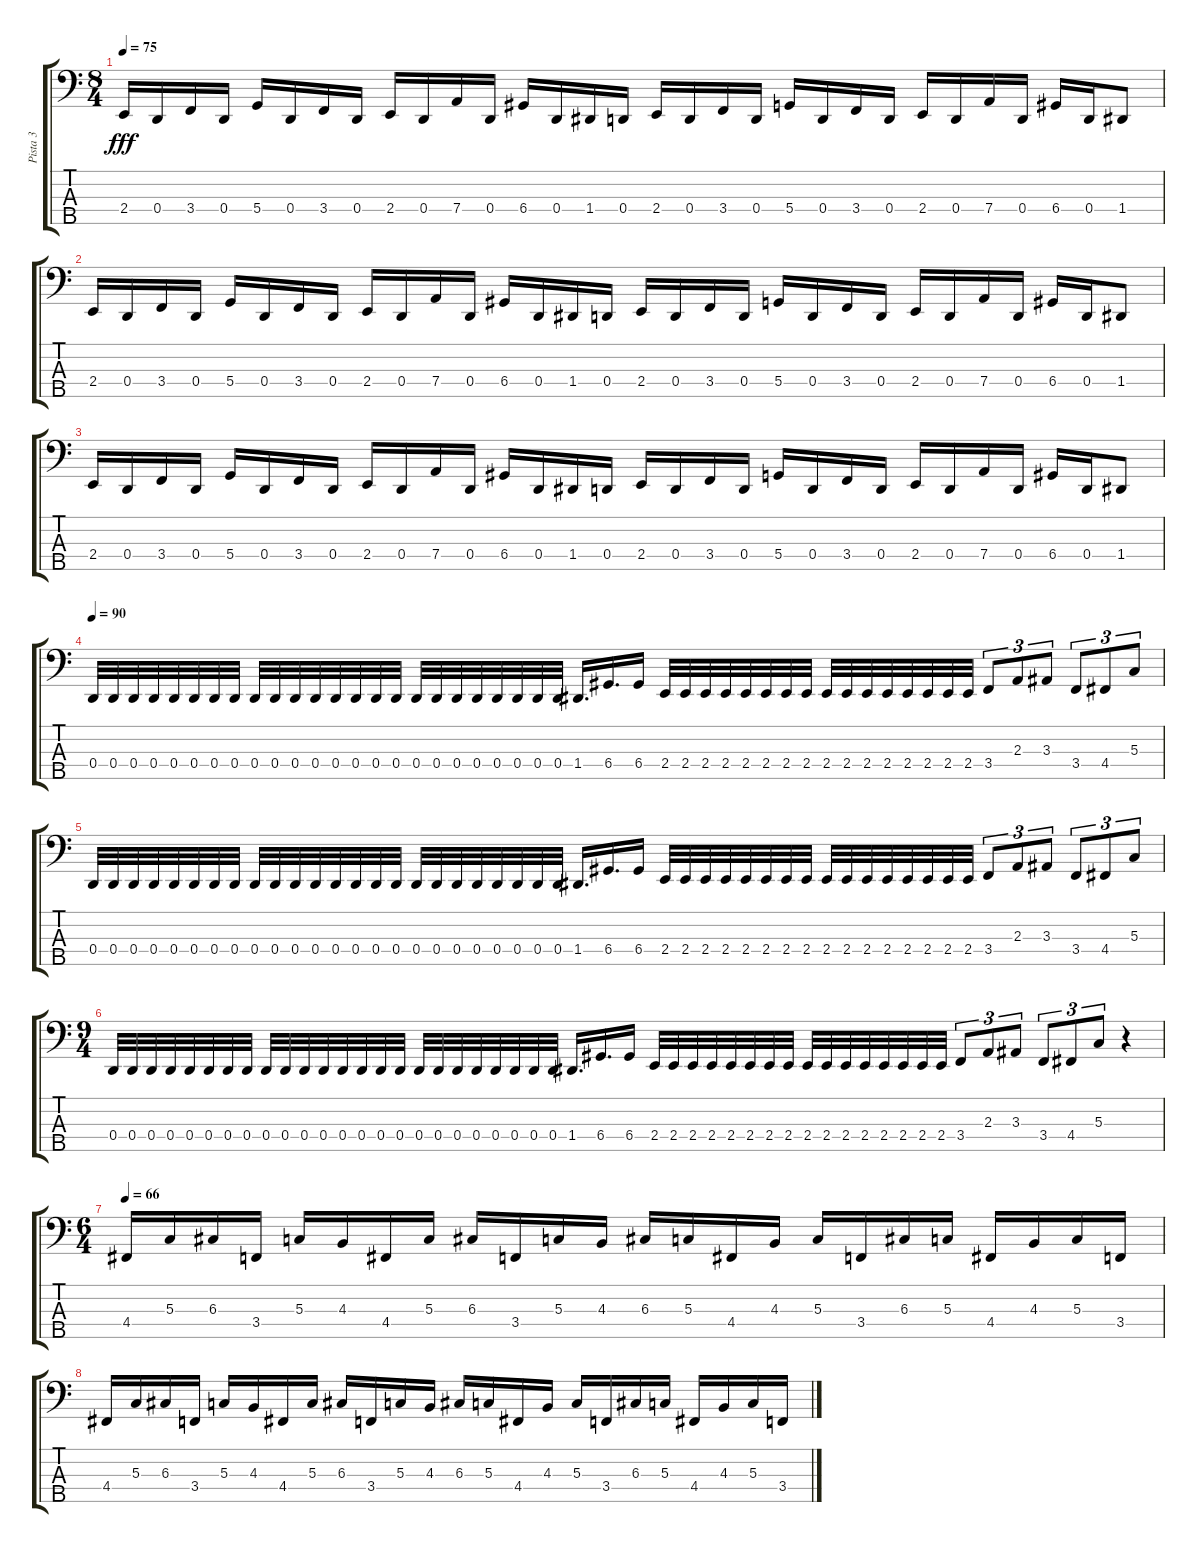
\track ("Pista 3" "Pista 3") {instrument electricbassfinger}
\staff {score tabs}
\tuning (F2 C2 G1 D1 A0) {hide}
\ts (8 4)
\tempo 75
\clef f4
\ks c
2.4.16{dy fff} 0.4.16 3.4.16 0.4.16 5.4.16 0.4.16 3.4.16 0.4.16 2.4.16 0.4.16 7.4.16 0.4.16 6.4.16 0.4.16 1.4.16 0.4.16 2.4.16 0.4.16 3.4.16 0.4.16 5.4.16 0.4.16 3.4.16 0.4.16 2.4.16 0.4.16 7.4.16 0.4.16 6.4.16 0.4.16 1.4.8 |
2.4.16 0.4.16 3.4.16 0.4.16 5.4.16 0.4.16 3.4.16 0.4.16 2.4.16 0.4.16 7.4.16 0.4.16 6.4.16 0.4.16 1.4.16 0.4.16 2.4.16 0.4.16 3.4.16 0.4.16 5.4.16 0.4.16 3.4.16 0.4.16 2.4.16 0.4.16 7.4.16 0.4.16 6.4.16 0.4.16 1.4.8 |
2.4.16 0.4.16 3.4.16 0.4.16 5.4.16 0.4.16 3.4.16 0.4.16 2.4.16 0.4.16 7.4.16 0.4.16 6.4.16 0.4.16 1.4.16 0.4.16 2.4.16 0.4.16 3.4.16 0.4.16 5.4.16 0.4.16 3.4.16 0.4.16 2.4.16 0.4.16 7.4.16 0.4.16 6.4.16 0.4.16 1.4.8 |
\tempo 90
0.4.32 0.4.32 0.4.32 0.4.32 0.4.32 0.4.32 0.4.32 0.4.32 0.4.32 0.4.32 0.4.32 0.4.32 0.4.32 0.4.32 0.4.32 0.4.32 0.4.32 0.4.32 0.4.32 0.4.32 0.4.32 0.4.32 0.4.32 0.4.32 1.4.16{d} 6.4.16{d} 6.4.16 2.4.32 2.4.32 2.4.32 2.4.32 2.4.32 2.4.32 2.4.32 2.4.32 2.4.32 2.4.32 2.4.32 2.4.32 2.4.32 2.4.32 2.4.32 2.4.32 3.4.8{tu (3 2)} 2.3.8{tu (3 2)} 3.3.8{tu (3 2)} 3.4.8{tu (3 2)} 4.4.8{tu (3 2)} 5.3.8{tu (3 2)} |
0.4.32 0.4.32 0.4.32 0.4.32 0.4.32 0.4.32 0.4.32 0.4.32 0.4.32 0.4.32 0.4.32 0.4.32 0.4.32 0.4.32 0.4.32 0.4.32 0.4.32 0.4.32 0.4.32 0.4.32 0.4.32 0.4.32 0.4.32 0.4.32 1.4.16{d} 6.4.16{d} 6.4.16 2.4.32 2.4.32 2.4.32 2.4.32 2.4.32 2.4.32 2.4.32 2.4.32 2.4.32 2.4.32 2.4.32 2.4.32 2.4.32 2.4.32 2.4.32 2.4.32 3.4.8{tu (3 2)} 2.3.8{tu (3 2)} 3.3.8{tu (3 2)} 3.4.8{tu (3 2)} 4.4.8{tu (3 2)} 5.3.8{tu (3 2)} |
\ts (9 4)
0.4.32 0.4.32 0.4.32 0.4.32 0.4.32 0.4.32 0.4.32 0.4.32 0.4.32 0.4.32 0.4.32 0.4.32 0.4.32 0.4.32 0.4.32 0.4.32 0.4.32 0.4.32 0.4.32 0.4.32 0.4.32 0.4.32 0.4.32 0.4.32 1.4.16{d} 6.4.16{d} 6.4.16 2.4.32 2.4.32 2.4.32 2.4.32 2.4.32 2.4.32 2.4.32 2.4.32 2.4.32 2.4.32 2.4.32 2.4.32 2.4.32 2.4.32 2.4.32 2.4.32 3.4.8{tu (3 2)} 2.3.8{tu (3 2)} 3.3.8{tu (3 2)} 3.4.8{tu (3 2)} 4.4.8{tu (3 2)} 5.3.8{tu (3 2)} r.4 |
\ts (6 4)
\tempo 66
4.4.16 5.3.16 6.3.16 3.4.16 5.3.16 4.3.16 4.4.16 5.3.16 6.3.16 3.4.16 5.3.16 4.3.16 6.3.16 5.3.16 4.4.16 4.3.16 5.3.16 3.4.16 6.3.16 5.3.16 4.4.16 4.3.16 5.3.16 3.4.16 |
4.4.16 5.3.16 6.3.16 3.4.16 5.3.16 4.3.16 4.4.16 5.3.16 6.3.16 3.4.16 5.3.16 4.3.16 6.3.16 5.3.16 4.4.16 4.3.16 5.3.16 3.4.16 6.3.16 5.3.16 4.4.16 4.3.16 5.3.16 3.4.16
